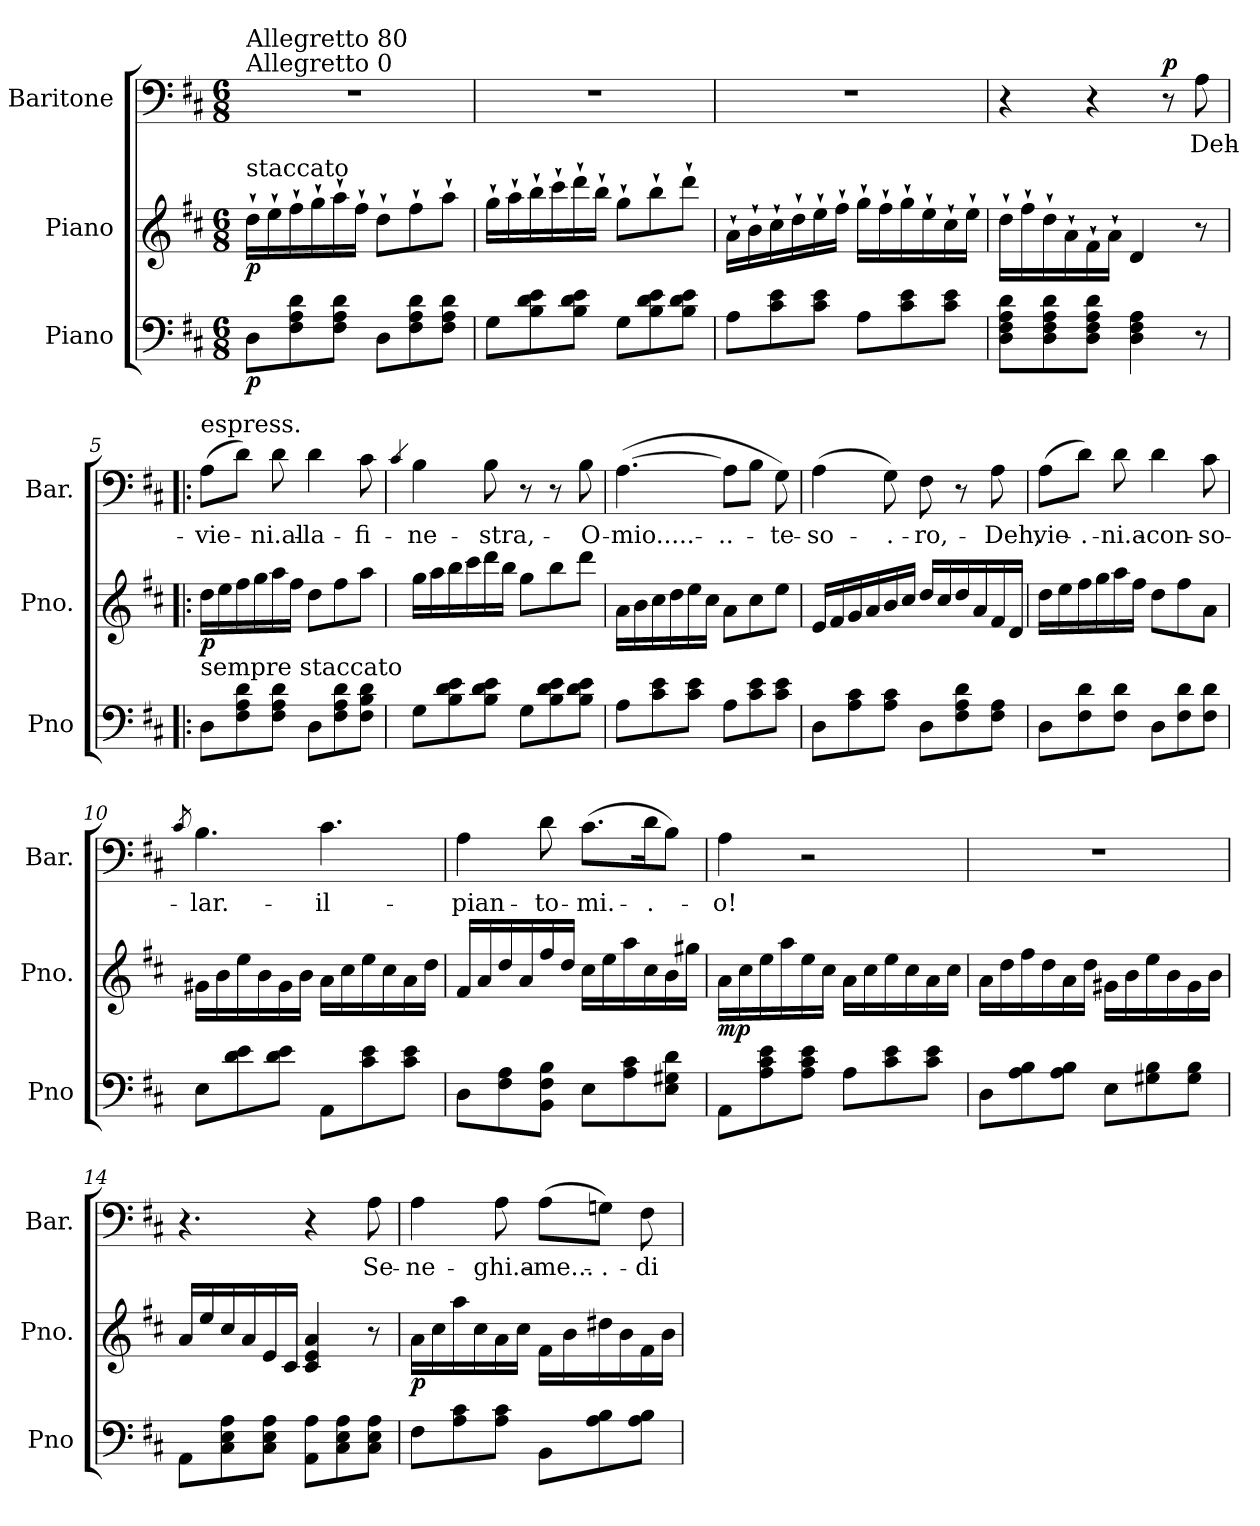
**kern	**dynam	**kern	**dynam	**kern	**text	**dynam
*part3	*part3	*part2	*part2	*part1	*part1	*part1
*staff3	*staff3	*staff2	*staff2	*staff1	*staff1	*staff1
*I"Piano	*	*I"Piano	*	*I"Baritone	*	*
*I'Pno	*	*I'Pno.	*	*I'Bar.	*	*
*clefF4	*	*clefG2	*	*clefF4	*	*
*k[f#c#]	*	*k[f#c#]	*	*k[f#c#]	*	*
*D:	*	*D:	*	*D:	*	*
*M6/8	*	*M6/8	*	*M6/8	*	*
=1	=1	=1	=1	=1	=1	=1
!	!	!	!	!LO:TX:a:t=Allegretto  0	!	!
!	!	!	!	!LO:TX:a:t=Allegretto  80	!	!
!	!	!LO:TX:a:t=staccato	!	!	!	!
!	!LO:DY:b	!	!LO:DY:b	!	!	!
8D\L	p	16dd`\LL	p	2.r	.	.
.	.	16ee`\	.	.	.	.
8F#\ 8A\ 8d\	.	16ff#`\	.	.	.	.
.	.	16gg`\	.	.	.	.
8F#\ 8A\ 8d\J	.	16aa`\	.	.	.	.
.	.	16ff#`\JJ	.	.	.	.
8D\L	.	8dd`\L	.	.	.	.
8F#\ 8A\ 8d\	.	8ff#`\	.	.	.	.
8F#\ 8A\ 8d\J	.	8aa`\J	.	.	.	.
=2	=2	=2	=2	=2	=2	=2
8G\L	.	16gg`\LL	.	2.r	.	.
.	.	16aa`\	.	.	.	.
8B\ 8d\ 8e\	.	16bb`\	.	.	.	.
.	.	16ccc#`\	.	.	.	.
8B\ 8d\ 8e\J	.	16ddd`\	.	.	.	.
.	.	16bb`\JJ	.	.	.	.
8G\L	.	8gg`\L	.	.	.	.
8B\ 8d\ 8e\	.	8bb`\	.	.	.	.
8B\ 8d\ 8e\J	.	8ddd`\J	.	.	.	.
=3	=3	=3	=3	=3	=3	=3
8A\L	.	16a`\LL	.	2.r	.	.
.	.	16b`\	.	.	.	.
8c#\ 8e\	.	16cc#`\	.	.	.	.
.	.	16dd`\	.	.	.	.
8c#\ 8e\J	.	16ee`\	.	.	.	.
.	.	16ff#`\JJ	.	.	.	.
8A\L	.	16gg`\LL	.	.	.	.
.	.	16ff#`\	.	.	.	.
8c#\ 8e\	.	16gg`\	.	.	.	.
.	.	16ee`\	.	.	.	.
8c#\ 8e\J	.	16cc#`\	.	.	.	.
.	.	16ee`\JJ	.	.	.	.
=4	=4	=4	=4	=4	=4	=4
8D\ 8F#\ 8A\ 8d\L	.	16dd`\LL	.	4r	.	.
.	.	16ff#`\	.	.	.	.
8D\ 8F#\ 8A\ 8d\	.	16dd`\	.	.	.	.
.	.	16a`\	.	.	.	.
8D\ 8F#\ 8A\ 8d\J	.	16f#`\	.	4r	.	.
.	.	16a`\JJ	.	.	.	.
4D\ 4F#\ 4A\	.	4d/	.	.	.	.
!	!	!	!	!	!	!LO:DY:a
.	.	.	.	8r	.	p
8r	.	8r	.	8A\	Deh-	.
!!LO:LB:g=z
=5!|:	=5!|:	=5!|:	=5!|:	=5!|:	=5!|:	=5!|:
!	!	!	!	!LO:TX:a:t=espress.	!	!
!	!	!LO:TX:b:t=sempre staccato	!	!	!	!
!	!	!	!LO:DY:b	!	!	!
8D\L	.	16dd\LL	p	(8A\L	-vie-	.
.	.	16ee\	.	.	.	.
8F#\ 8A\ 8d\	.	16ff#\	.	8d\J)	.	.
.	.	16gg\	.	.	.	.
8F#\ 8A\ 8d\J	.	16aa\	.	8d\	-ni.al-	.
.	.	16ff#\JJ	.	.	.	.
8D\L	.	8dd\L	.	4d\	-la-	.
8F#\ 8A\ 8d\	.	8ff#\	.	.	.	.
8F#\ 8B\ 8d\J	.	8aa\J	.	8c#\	-fi-	.
=6	=6	=6	=6	=6	=6	=6
.	.	.	.	4qc#/	.	.
8G\L	.	16gg\LL	.	4B\	-ne-	.
.	.	16aa\	.	.	.	.
8B\ 8d\ 8e\	.	16bb\	.	.	.	.
.	.	16ccc#\	.	.	.	.
8B\ 8d\ 8e\J	.	16ddd\	.	8B\	-stra,-	.
.	.	16bb\JJ	.	.	.	.
8G\L	.	8gg\L	.	8r	.	.
8B\ 8d\ 8e\	.	8bb\	.	8r	.	.
8B\ 8d\ 8e\J	.	8ddd\J	.	8B\	-O-	.
=7	=7	=7	=7	=7	=7	=7
8A\L	.	16a\LL	.	([4.A\	-mio.....-	.
.	.	16b\	.	.	.	.
8c#\ 8e\	.	16cc#\	.	.	.	.
.	.	16dd\	.	.	.	.
8c#\ 8e\J	.	16ee\	.	.	.	.
.	.	16cc#\JJ	.	.	.	.
8A\L	.	8a\L	.	8A\L]	-..-	.
8c#\ 8e\	.	8cc#\	.	8B\J	.	.
8c#\ 8e\J	.	8ee\J	.	8G\)	-te-	.
=8	=8	=8	=8	=8	=8	=8
8D\L	.	16e/LL	.	(4A\	-so-	.
.	.	16f#/	.	.	.	.
8A\ 8c#\	.	16g/	.	.	.	.
.	.	16a/	.	.	.	.
8A\ 8c#\J	.	16b/	.	8G\)	-.-	.
.	.	16cc#/JJ	.	.	.	.
8D\L	.	16dd/LL	.	8F#\	-ro,-	.
.	.	16cc#/	.	.	.	.
8F#\ 8A\ 8d\	.	16dd/	.	8r	.	.
.	.	16a/	.	.	.	.
8F#\ 8A\J	.	16f#/	.	8A\	-Deh,	.
.	.	16d/JJ	.	.	.	.
!!LO:LB:g=z
=9	=9	=9	=9	=9	=9	=9
8D\L	.	16dd\LL	.	(8A\L	vie-	.
.	.	16ee\	.	.	.	.
8F#\ 8d\	.	16ff#\	.	8d\J)	-.-	.
.	.	16gg\	.	.	.	.
8F#\ 8d\J	.	16aa\	.	8d\	-ni.a-	.
.	.	16ff#\JJ	.	.	.	.
8D\L	.	8dd\L	.	4d\	-con-	.
8F#\ 8d\	.	8ff#\	.	.	.	.
8F#\ 8d\J	.	8a\J	.	8c#\	-so-	.
=10	=10	=10	=10	=10	=10	=10
.	.	.	.	8qc#/	.	.
8E\L	.	16g#X\LL	.	4.B\	-lar.-	.
.	.	16b\	.	.	.	.
8d\ 8e\	.	16ee\	.	.	.	.
.	.	16b\	.	.	.	.
8d\ 8e\J	.	16g#\	.	.	.	.
.	.	16b\JJ	.	.	.	.
8AA\L	.	16a\LL	.	4.c#\	-il-	.
.	.	16cc#\	.	.	.	.
8c#\ 8e\	.	16ee\	.	.	.	.
.	.	16cc#\	.	.	.	.
8c#\ 8e\J	.	16a\	.	.	.	.
.	.	16dd\JJ	.	.	.	.
=11	=11	=11	=11	=11	=11	=11
8D\L	.	16f#/LL	.	4A\	-pian-	.
.	.	16a/	.	.	.	.
8F#\ 8A\	.	16dd/	.	.	.	.
.	.	16a/	.	.	.	.
8BB\ 8F#\ 8B\J	.	16ff#/	.	8d\	-to-	.
.	.	16dd/JJ	.	.	.	.
8E\L	.	16cc#\LL	.	(8.c#\L	-mi.-	.
.	.	16ee\	.	.	.	.
8A\ 8c#\	.	16aa\	.	.	.	.
.	.	16cc#\	.	16d\K	-.-	.
8E\ 8G#X\ 8d\J	.	16b\	.	8B\J)	.	.
.	.	16gg#X\JJ	.	.	.	.
=12	=12	=12	=12	=12	=12	=12
!	!LO:DY:a	!	!	!	!	!
8AA\L	mp	16a\LL	.	4A\	-o!	.
.	.	16cc#\	.	.	.	.
8A\ 8c#\ 8e\	.	16ee\	.	.	.	.
.	.	16aa\	.	.	.	.
8A\ 8c#\ 8e\J	.	16ee\	.	2r	.	.
.	.	16cc#\JJ	.	.	.	.
8A\L	.	16a\LL	.	.	.	.
.	.	16cc#\	.	.	.	.
8c#\ 8e\	.	16ee\	.	.	.	.
.	.	16cc#\	.	.	.	.
8c#\ 8e\J	.	16a\	.	.	.	.
.	.	16cc#\JJ	.	.	.	.
!!LO:PB:g=z
=13	=13	=13	=13	=13	=13	=13
8D\L	.	16a\LL	.	2.r	.	.
.	.	16dd\	.	.	.	.
8A\ 8B\	.	16ff#\	.	.	.	.
.	.	16dd\	.	.	.	.
8A\ 8B\J	.	16a\	.	.	.	.
.	.	16dd\JJ	.	.	.	.
8E\L	.	16g#X\LL	.	.	.	.
.	.	16b\	.	.	.	.
8G#X\ 8B\	.	16ee\	.	.	.	.
.	.	16b\	.	.	.	.
8G#\ 8B\J	.	16g#\	.	.	.	.
.	.	16b\JJ	.	.	.	.
=14	=14	=14	=14	=14	=14	=14
8AA\L	.	16a/LL	.	4.r	.	.
.	.	16ee/	.	.	.	.
8C#\ 8E\ 8A\	.	16cc#/	.	.	.	.
.	.	16a/	.	.	.	.
8C#\ 8E\ 8A\J	.	16e/	.	.	.	.
.	.	16c#/JJ	.	.	.	.
8AA\ 8A\L	.	4c#/ 4e/ 4a/	.	4r	.	.
8C#\ 8E\ 8A\	.	.	.	.	.	.
8C#\ 8E\ 8A\J	.	8r	.	8A\	Se-	.
=15	=15	=15	=15	=15	=15	=15
!	!	!	!LO:DY:b	!	!	!
8F#\L	.	16a\LL	p	4A\	-ne-	.
.	.	16cc#\	.	.	.	.
8A\ 8c#\	.	16aa\	.	.	.	.
.	.	16cc#\	.	.	.	.
8A\ 8c#\J	.	16a\	.	8A\	-ghi.a-	.
.	.	16cc#\JJ	.	.	.	.
8BB\L	.	16f#\LL	.	(8A\L	-me...-	.
.	.	16b\	.	.	.	.
8A\ 8B\	.	16dd#X\	.	8Gn\J)	-.-	.
.	.	16b\	.	.	.	.
8A\ 8B\J	.	16f#\	.	8F#\	-di-	.
.	.	16b\JJ	.	.	.	.
=	=	=	=	=	=	=
*-	*-	*-	*-	*-	*-	*-
